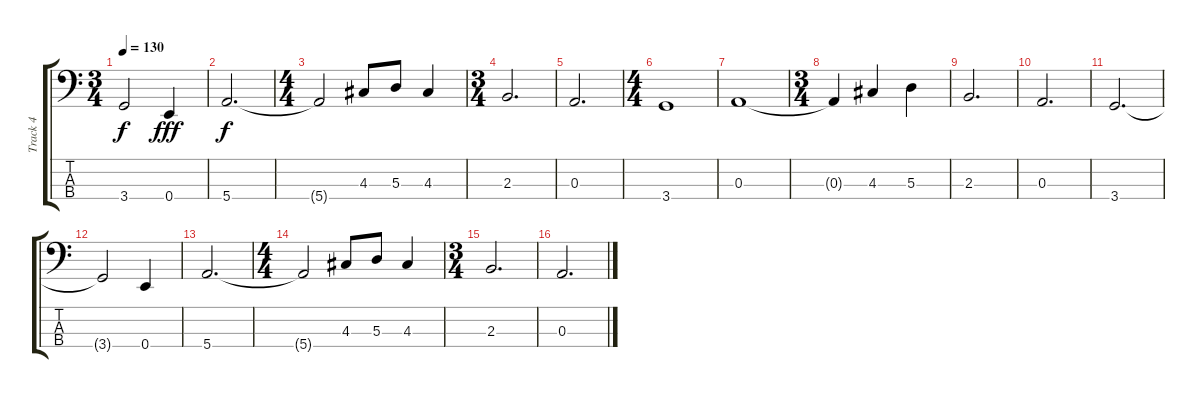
\track ("Track 4" "Track 4") {instrument electricbassfinger}
\staff {score tabs}
\tuning (G2 D2 A1 E1) {hide}
\ts (3 4)
\tempo 130
\clef f4
\ks c
3.4{t}.2{dy f} 0.4.4{dy fff} |
5.4.2{d dy f} |
\ts (4 4)
5.4{t}.2 4.3.8 5.3.8 4.3.4 |
\ts (3 4)
2.3.2{d} |
0.3.2{d} |
\ts (4 4)
3.4.1 |
0.3.1 |
\ts (3 4)
0.3{t}.4 4.3.4 5.3.4 |
2.3.2{d} |
0.3.2{d} |
3.4.2{d} |
3.4{t}.2 0.4.4 |
5.4.2{d} |
\ts (4 4)
5.4{t}.2 4.3.8 5.3.8 4.3.4 |
\ts (3 4)
2.3.2{d} |
0.3.2{d}
